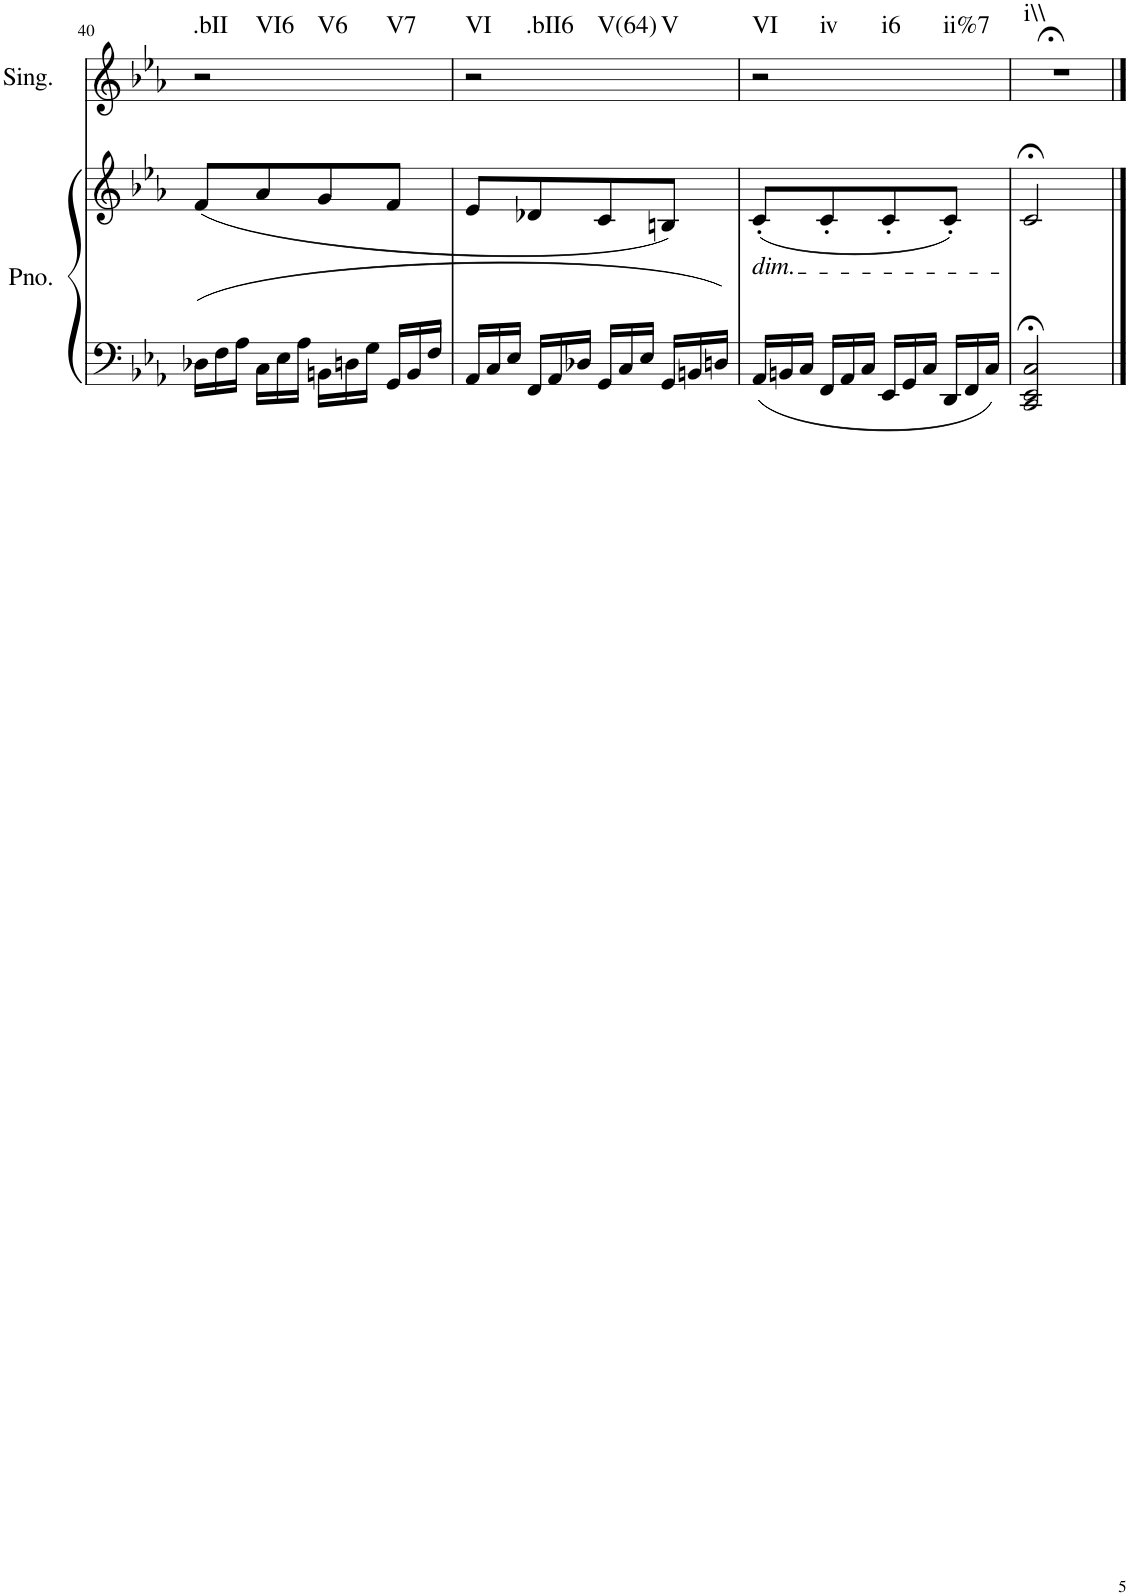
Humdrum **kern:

**kern	**kern	**kern	**harte
*part2	*part2	*part1	*part1
*staff3	*staff2	*staff1	*
*I"Pianoforte	*	*I"Singstimme	*
*I'Pno.	*	*I'Sing.	*
!!LO:PB:g=z
*clefF4	*clefG2	*clefG2	*
*k[b-e-a-]	*k[b-e-a-]	*k[b-e-a-]	*
*M2/4	*M2/4	*M2/4	*
*Xtuplet	*	*	*
=40	=40	=40	=40
!	!	!	!LO:H:n=1:kt=.bII
!	!	!	!LO:H:n=2:kt=VI6
!	!	!	!LO:H:n=3:kt=V6
!	!	!	!LO:H:n=4:kt=V7
24D-X\LL	(<8f/L	2r	N N N N
24F\	.	.	.
24A-\JJ	.	.	.
24C\LL	8a-/	.	.
24E-\	.	.	.
24A-\JJ	.	.	.
24BBn\LL	8g/	.	.
24Dn\	.	.	.
24G\JJ	.	.	.
24GG/LL	8f/J	.	.
24BB/	.	.	.
24F/JJ	.	.	.
=41	=41	=41	=41
!	!	!	!LO:H:n=1:kt=VI
!	!	!	!LO:H:n=2:kt=.bII6
!	!	!	!LO:H:n=3:kt=V(64)
!	!	!	!LO:H:n=4:kt=V
24AA-/LL	8e-/L	2r	N N N N
24C/	.	.	.
24E-/JJ	.	.	.
24FF/LL	8d-X/	.	.
24AA-/	.	.	.
24D-X/JJ	.	.	.
24GG/LL	8c/	.	.
24C/	.	.	.
24E-/JJ	.	.	.
24GG/LL	8Bn/J)	.	.
24BBn/	.	.	.
24Dn/JJ	.	.	.
=42	=42	=42	=42
!	!LO:TX:b:i:t=dim.	!	!LO:H:n=1:kt=VI
!	!	!	!LO:H:n=2:kt=iv
!	!	!	!LO:H:n=3:kt=i6
!	!	!	!LO:H:n=4:kt=ii%7
24AA-/LL	(8c'/L	2r	N N N N
24BBn/	.	.	.
24C/JJ	.	.	.
24FF/LL	8c'/	.	.
24AA-/	.	.	.
24C/JJ	.	.	.
24EE-/LL	8c'/	.	.
24GG/	.	.	.
24C/JJ	.	.	.
24DD/LL	8c'/J)	.	.
24FF/	.	.	.
24C/JJ	.	.	.
=43	=43	=43	=43
!	!	!	!LO:H:kt=i\\
2CC/;< 2EE-/;< 2C/;<	2c;</	2r;<	N
==	==	==	==
*-	*-	*-	*-
